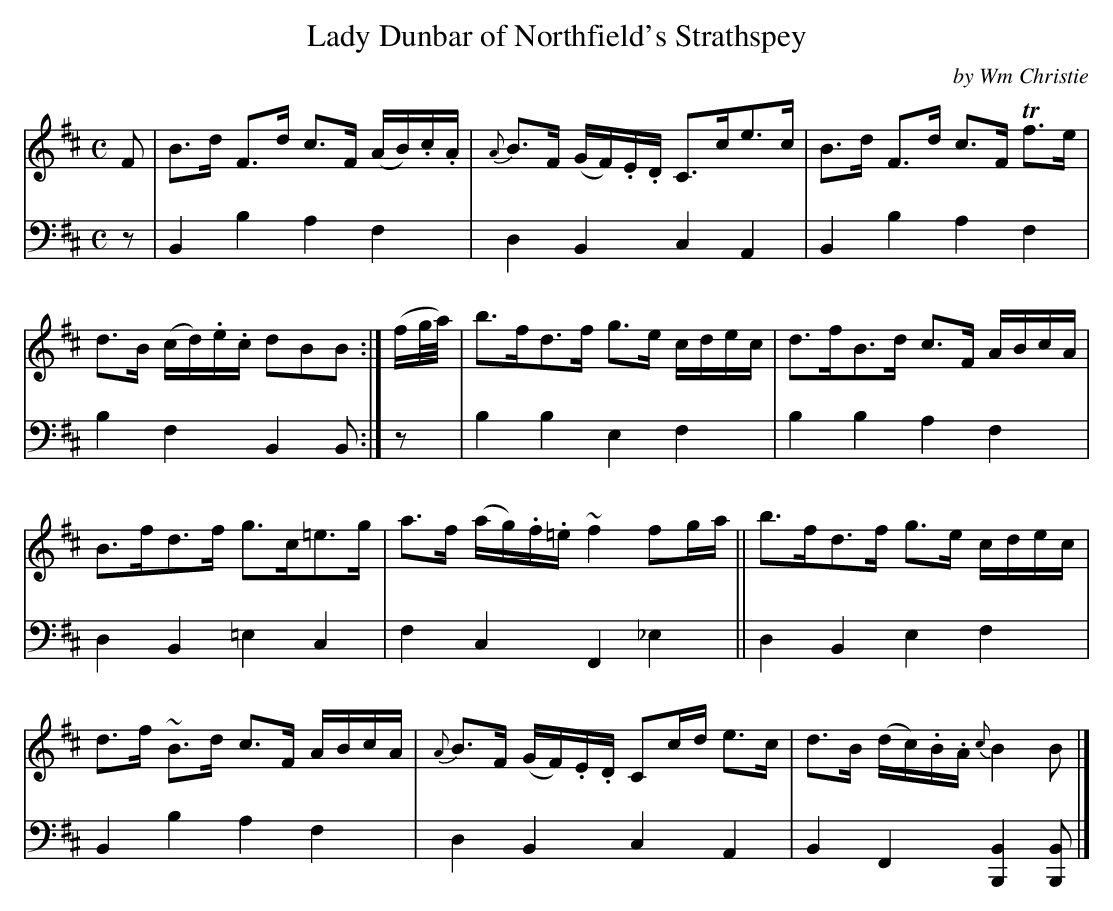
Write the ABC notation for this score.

X:1
T: Lady Dunbar of Northfield's Strathspey
C: by Wm Christie
M: C
L: 1/16
K: D
V: 1 staves=2
F2 |\
B3d F3d c3F (AB).c.A | {A}B3F (GF).E.D C3ce3c |\
B3d F3d c3F Tf3e | d3B (cd).e.c d2B2B2 :|\
(fg/a/) |\
b3fd3f g3e cdec | d3fB3d c3F ABcA |
B3fd3f g3c=e3g | a3f (ag).f.=e ~f4 f2ga ||\
b3fd3f g3e cdec | d3f ~B3d c3F ABcA |\
{A}B3F (GF).E.D C2cd e3c | d3B (dc).B.A {c}B4B2 |]
V: 2 clef=bass middle=d
z2 | B4b4 a4f4 | d4B4 c4A4 | B4b4 a4f4 | b4f4 B4B2 :| z2 | b4b4 e4f4 | b4b4 a4f4 |
d4B4 =e4c4 | f4c4 F4_e4 || d4B4 e4f4 | B4b4 a4f4 | d4B4 c4A4 | B4F4 [B4B,4][B2B,2] |]
